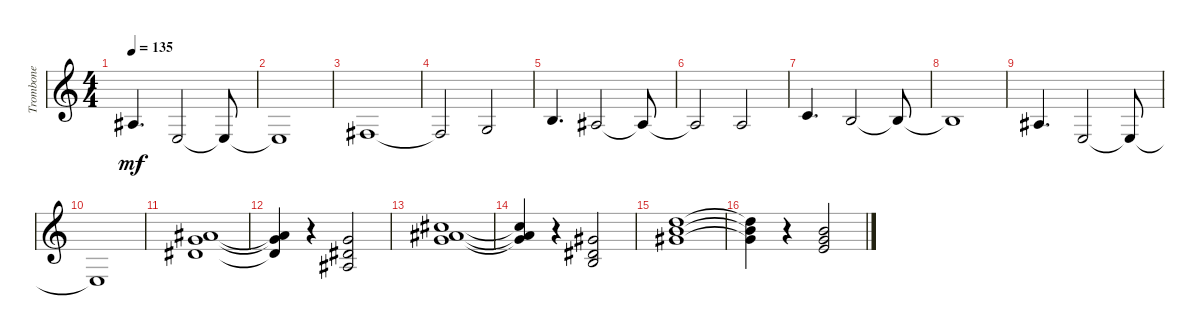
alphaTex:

\track ("Trombone" "Trombone") {instrument trombone}
\staff {score}
\tuning (E4 B3 G3 D3 A2 E2 B1) {hide}
\ts (4 4)
\tempo 135
\clef g2
\ks c
3.3.4{d dy mf} 2.4.2 2.4{t}.8 |
2.4{t}.1 |
4.4.1 |
4.4{t}.2 0.3.2 |
0.2.4{d} 3.3.2 3.3{t}.8 |
3.3{t}.2 2.3.2 |
1.2.4{d} 0.2.2 0.2{t}.8 |
0.2{t}.1 |
3.3.4{d} 2.4.2 2.4{t}.8 |
2.4{t}.1 |
(6.1 8.2 8.3).1 |
(6.1{t} 8.2{t} 8.3{t}).4 r.4 (3.1 4.2 3.3).2 |
(9.1 8.2 15.3).1 |
(9.1{t} 8.2{t} 15.3{t}).4 r.4 (4.1 4.2 4.3).2 |
(10.1 12.2 13.3).1 |
(10.1{t} 12.2{t} 13.3{t}).4 r.4 (7.1 8.2 9.3).2
